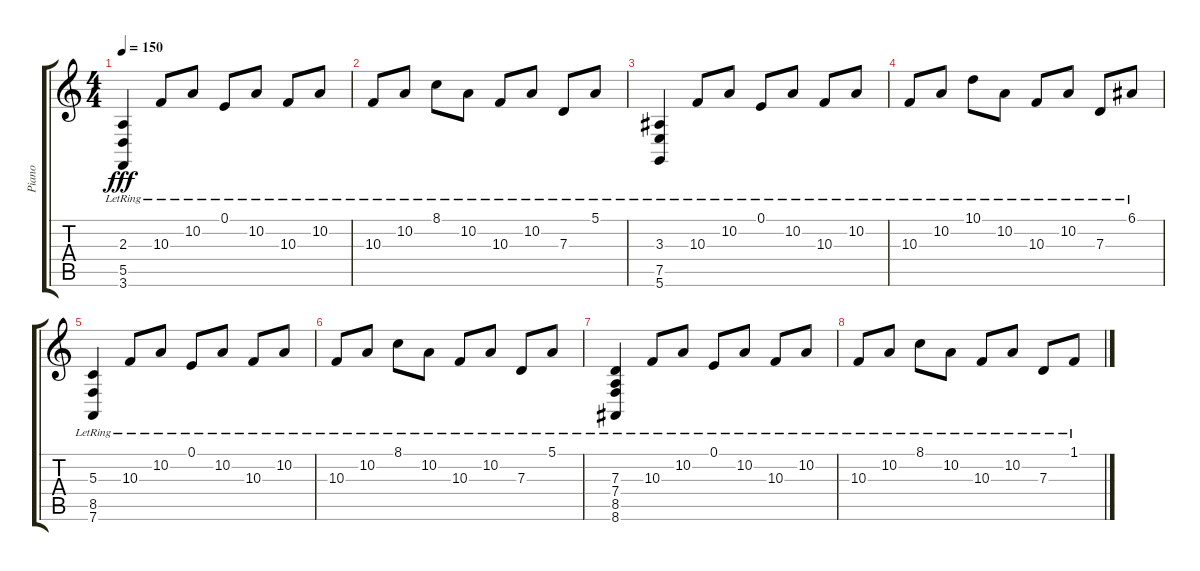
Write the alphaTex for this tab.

\track ("Piano" "Piano") {instrument acousticgrandpiano}
\staff {score tabs}
\tuning (E4 B3 G3 D3 A2 D2) {hide}
\ts (4 4)
\tempo 150
\clef g2
\ks c
(2.3{lr} 5.5{lr} 3.6{lr}).4{dy fff} 10.3{lr}.8 10.2{lr}.8 0.1{lr}.8 10.2{lr}.8 10.3{lr}.8 10.2{lr}.8 |
10.3{lr}.8 10.2{lr}.8 8.1{lr}.8 10.2{lr}.8 10.3{lr}.8 10.2{lr}.8 7.3{lr}.8 5.1{lr}.8 |
(3.3{lr} 7.5{lr} 5.6{lr}).4 10.3{lr}.8 10.2{lr}.8 0.1{lr}.8 10.2{lr}.8 10.3{lr}.8 10.2{lr}.8 |
10.3{lr}.8 10.2{lr}.8 10.1{lr}.8 10.2{lr}.8 10.3{lr}.8 10.2{lr}.8 7.3{lr}.8 6.1{lr}.8 |
(5.3{lr} 8.5{lr} 7.6{lr}).4 10.3{lr}.8 10.2{lr}.8 0.1{lr}.8 10.2{lr}.8 10.3{lr}.8 10.2{lr}.8 |
10.3{lr}.8 10.2{lr}.8 8.1{lr}.8 10.2{lr}.8 10.3{lr}.8 10.2{lr}.8 7.3{lr}.8 5.1{lr}.8 |
(7.3{lr} 7.4{lr} 8.5{lr} 8.6{lr}).4 10.3{lr}.8 10.2{lr}.8 0.1{lr}.8 10.2{lr}.8 10.3{lr}.8 10.2{lr}.8 |
10.3{lr}.8 10.2{lr}.8 8.1{lr}.8 10.2{lr}.8 10.3{lr}.8 10.2{lr}.8 7.3{lr}.8 1.1{lr}.8
